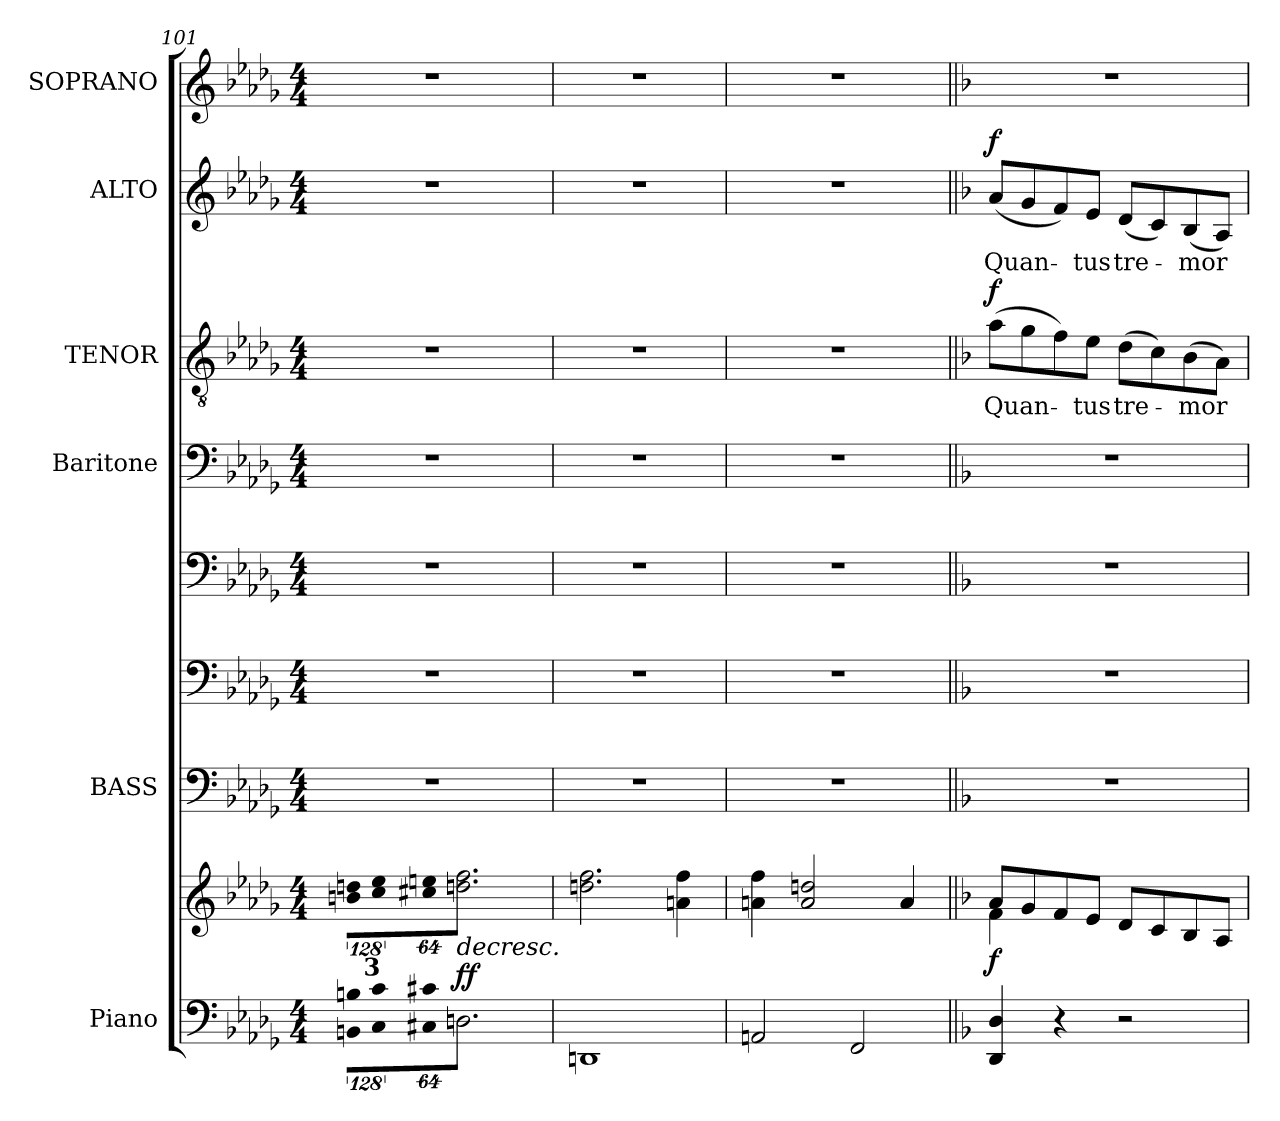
**kern	**kern	**dynam	**kern	**kern	**kern	**kern	**kern	**text	**dynam	**kern	**text	**dynam	**kern
*part6	*part6	*part6	*part5	*part5	*part5	*part4	*part3	*part3	*part3	*part2	*part2	*part2	*part1
*staff9	*staff8	*staff8/9	*staff7	*staff6	*staff5	*staff4	*staff3	*staff3	*staff3	*staff2	*staff2	*staff2	*staff1
*I"Piano	*	*	*I"BASS	*	*	*I"Baritone	*I"TENOR	*	*	*I"ALTO	*	*	*I"SOPRANO
*I'Pno.	*	*	*I'B.	*	*	*I'Bar.	*I'T.	*	*	*I'A.	*	*	*I'S.
*clefF4	*clefG2	*	*clefF4	*clefF4	*clefF4	*clefF4	*clefGv2	*	*	*clefG2	*	*	*clefG2
*	*	*	*	*	*	*	*ITrd7c12	*	*	*	*	*	*
*k[b-e-a-d-g-]	*k[b-e-a-d-g-]	*	*k[b-e-a-d-g-]	*k[b-e-a-d-g-]	*k[b-e-a-d-g-]	*k[b-e-a-d-g-]	*k[b-e-a-d-g-]	*	*	*k[b-e-a-d-g-]	*	*	*k[b-e-a-d-g-]
*D-:	*D-:	*	*D-:	*D-:	*D-:	*D-:	*D-:	*	*	*D-:	*	*	*D-:
*M4/4	*M4/4	*	*M4/4	*M4/4	*M4/4	*M4/4	*M4/4	*	*	*M4/4	*	*	*M4/4
=101	=101	=101	=101	=101	=101	=101	=101	=101	=101	=101	=101	=101	=101
!LO:N:vis=8	!LO:N:vis=8	!	!	!	!	!	!	!	!	!	!	!	!
1024%85BBni\ 1024%85BniL	1024%85bni\ 1024%85ddniL	.	1r	1r	1r	1r	1r	.	.	1r	.	.	1r
!LO:TX:a:B:cj:t=3	!	!	!	!	!	!	!	!	!	!	!	!	!
!LO:N:vis=8	!LO:N:vis=8	!	!	!	!	!	!	!	!	!	!	!	!
1024%85Ci\ 1024%85ci	1024%85cci\ 1024%85ee-i	]	.	.	.	.	.	.	.	.	.	.	.
!LO:N:vis=8	!LO:N:vis=8	!	!	!	!	!	!	!	!	!	!	!	!
512%43C#Xi\ 512%43c#XiJ	512%43cc#Xi\ 512%43eeniJ	.	.	.	.	.	.	.	.	.	.	.	.
!	!	!LO:HP:b	!	!	!	!	!	!	!	!	!	!	!
2.Dni\	2.ddni\ 2.ffi	> ff	.	.	.	.	.	.	.	.	.	.	.
!!LO:LB:g=z
=102	=102	=102	=102	=102	=102	=102	=102	=102	=102	=102	=102	=102	=102
1DDni	2.ddni\ 2.ffi	.	1r	1r	1r	1r	1r	.	.	1r	.	.	1r
.	4ani\ 4ffi	.	.	.	.	.	.	.	.	.	.	.	.
=103	=103	=103	=103	=103	=103	=103	=103	=103	=103	=103	=103	=103	=103
*^	*	*	*	*	*	*	*	*	*	*	*	*	*
2ryy	2AAni/	4ani\ 4ffi	.	1r	1r	1r	1r	1r	.	.	1r	.	.	1r
.	.	2ai/ 2ddni	.	.	.	.	.	.	.	.	.	.	.	.
2FFi/	2ryy	.	.	.	.	.	.	.	.	.	.	.	.	.
.	.	4ai/	.	.	.	.	.	.	.	.	.	.	.	.
*v	*v	*	*	*	*	*	*	*	*	*	*	*	*	*
=104||	=104||	=104||	=104||	=104||	=104||	=104||	=104||	=104||	=104||	=104||	=104||	=104||	=104||
*k[b-]	*k[b-]	*	*k[b-]	*k[b-]	*k[b-]	*k[b-]	*k[b-]	*	*	*k[b-]	*	*	*k[b-]
*F:	*F:	*	*F:	*F:	*F:	*F:	*F:	*	*	*F:	*	*	*F:
*	*^	*	*	*	*	*	*	*	*	*	*	*	*
!	!	!	!	!	!	!	!	!	!LO:LY:b:color=#000000	!	!	!	!	!
!	!	!	!	!	!	!	!	!	!	!	!	!LO:LY:b:color=#000000	!	!
4DDi/ 4Di	8ai/L	4fi\	f	1r	1r	1r	1r	(8Ai\L	Quan-	f	(8ai/L	Quan-	f	1r
.	8gi/	.	.	.	.	.	.	8Gi\	.	.	8gi/	.	.	.
4r	8fi/	2.ryy	.	.	.	.	.	8Fi\)	.	.	8fi/)	.	.	.
!	!	!	!	!	!	!	!	!	!LO:LY:b:color=#000000	!	!	!	!	!
!	!	!	!	!	!	!	!	!	!	!	!	!LO:LY:b:color=#000000	!	!
.	8ei/J	.	.	.	.	.	.	8Ei\J	-tus	.	8ei/J	-tus	.	.
!	!	!	!	!	!	!	!	!	!LO:LY:b:color=#000000	!	!	!	!	!
!	!	!	!	!	!	!	!	!	!	!	!	!LO:LY:b:color=#000000	!	!
2r	8di/L	.	.	.	.	.	.	(8Di\L	tre-	.	(8di/L	tre-	.	.
.	8ci/	.	.	.	.	.	.	8Ci\)	.	.	8ci/)	.	.	.
!	!	!	!	!	!	!	!	!	!LO:LY:b:color=#000000	!	!	!	!	!
!	!	!	!	!	!	!	!	!	!	!	!	!LO:LY:b:color=#000000	!	!
.	8B-i/	.	.	.	.	.	.	(8BB-i\	-mor	.	(8B-i/	-mor	.	.
.	8Ai/J	.	.	.	.	.	.	8AAi\J)	.	.	8Ai/J)	.	.	.
*	*v	*v	*	*	*	*	*	*	*	*	*	*	*	*
=	=	=	=	=	=	=	=	=	=	=	=	=	=
*-	*-	*-	*-	*-	*-	*-	*-	*-	*-	*-	*-	*-	*-
